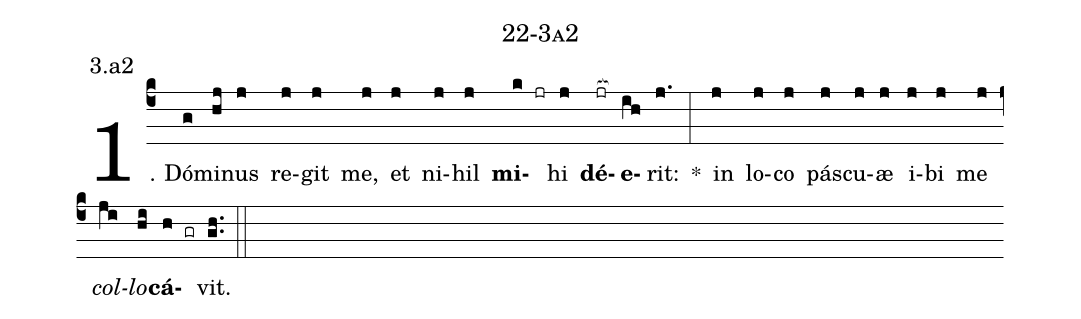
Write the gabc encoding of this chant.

name: 22-3a2;
annotation: 3.a2;
%%
(c4)1. Dó(g)mi(hj)nus(j) re(j)git(j) me,(j) et(j) ni(j)hil(j) <b>mi</b>(k jr)hi(j) <b>dé</b>(jr[ocb:1{])<b>e</b>(ih[ocb:0}])rit:(j.) *(:) in(j) lo(j)co(j) pás(j)cu(j)æ(j) i(j)bi(j) me(j) <i>col</i>(ji)<i>lo</i>(hi)<b>cá</b>(h gr)vit.(gh..) (::)
